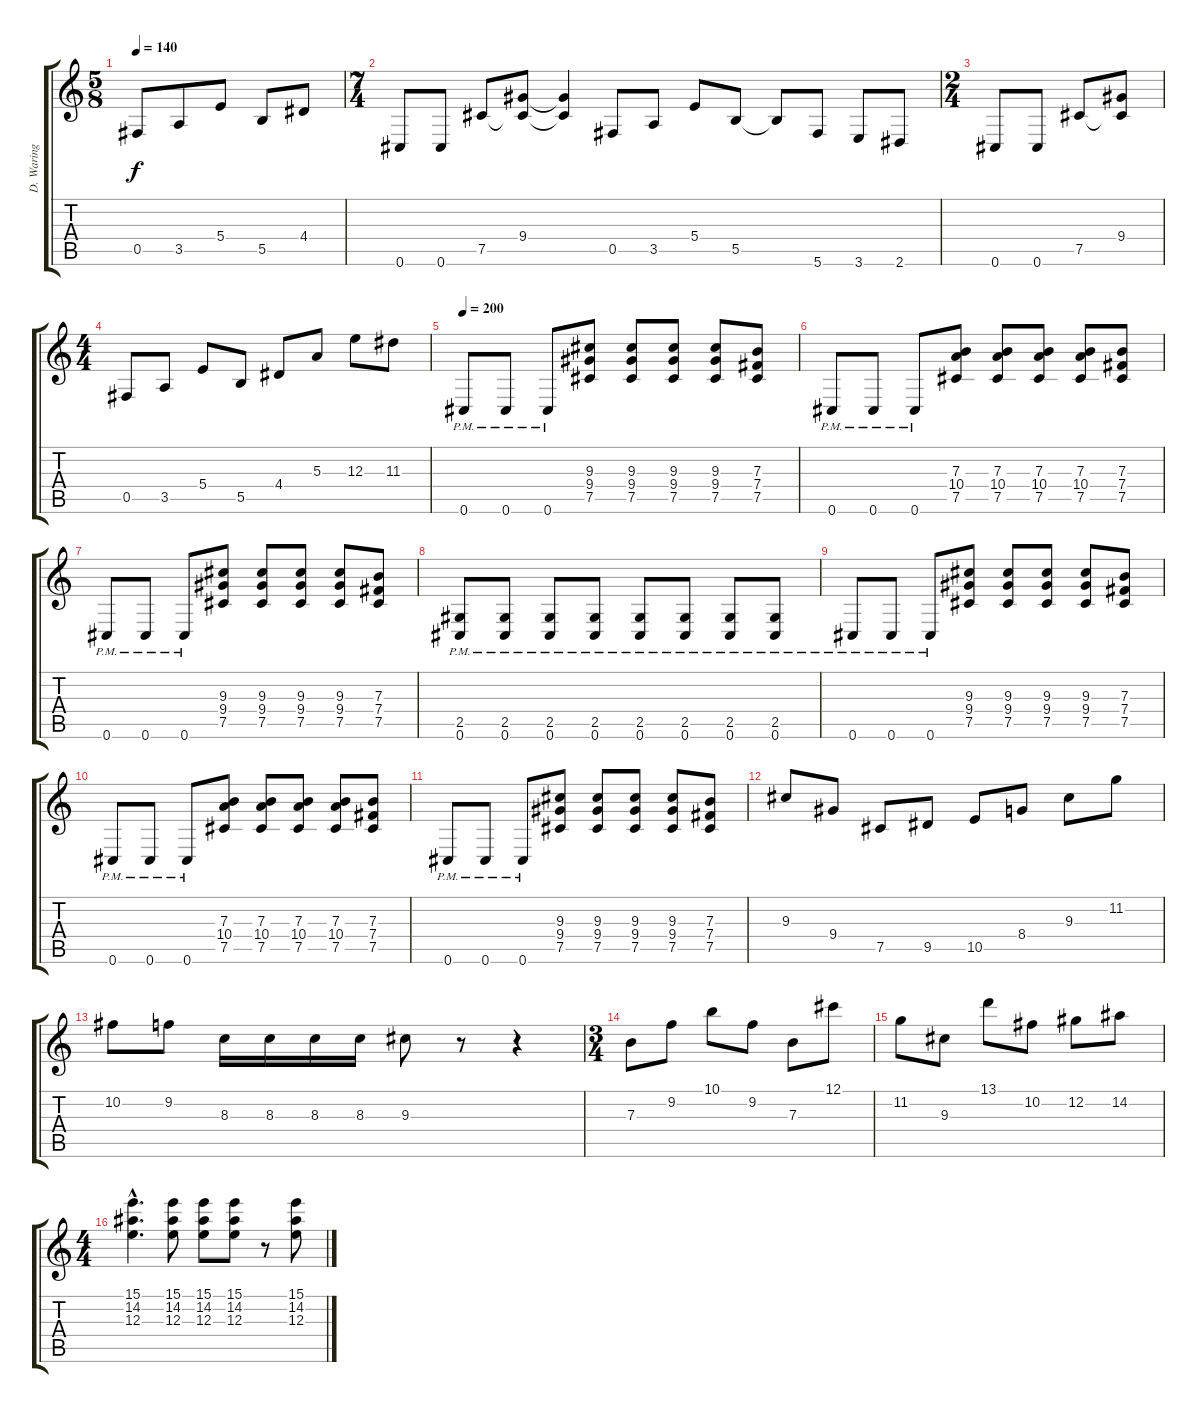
\track ("D. Waring Gtr." "D. Waring ") {instrument distortionguitar}
\staff {score tabs}
\tuning (Db4 Ab3 E3 B2 Gb2 Db2) {hide}
\ts (5 8)
\tempo 140
\clef g2
\ks c
0.5.8{dy f} 3.5.8 5.4.8 5.5.8 4.4.8 |
\ts (7 4)
0.6.8 0.6.8 7.5.8 (9.4 7.5{t}).8 (9.4{t} 7.5{t}).4 0.5.8 3.5.8 5.4.8 5.5.8 5.5{t}.8 5.6.8 3.6.8 2.6.8 |
\ts (2 4)
0.6.8 0.6.8 7.5.8 (9.4 7.5{t}).8 |
\ts (4 4)
0.5.8 3.5.8 5.4.8 5.5.8 4.4.8 5.3.8 12.3.8 11.3.8 |
\tempo 200
0.6{pm}.8 0.6{pm}.8 0.6{pm}.8 (9.3 9.4 7.5).8 (9.3 9.4 7.5).8 (9.3 9.4 7.5).8 (9.3 9.4 7.5).8 (7.3 7.4 7.5).8 |
0.6{pm}.8 0.6{pm}.8 0.6{pm}.8 (7.3 10.4 7.5).8 (7.3 10.4 7.5).8 (7.3 10.4 7.5).8 (7.3 10.4 7.5).8 (7.3 7.4 7.5).8 |
0.6{pm}.8 0.6{pm}.8 0.6{pm}.8 (9.3 9.4 7.5).8 (9.3 9.4 7.5).8 (9.3 9.4 7.5).8 (9.3 9.4 7.5).8 (7.3 7.4 7.5).8 |
(2.5{pm} 0.6{pm}).8 (2.5{pm} 0.6{pm}).8 (2.5{pm} 0.6{pm}).8 (2.5{pm} 0.6{pm}).8 (2.5{pm} 0.6{pm}).8 (2.5{pm} 0.6{pm}).8 (2.5{pm} 0.6{pm}).8 (2.5{pm} 0.6{pm}).8 |
0.6{pm}.8 0.6{pm}.8 0.6{pm}.8 (9.3 9.4 7.5).8 (9.3 9.4 7.5).8 (9.3 9.4 7.5).8 (9.3 9.4 7.5).8 (7.3 7.4 7.5).8 |
0.6{pm}.8 0.6{pm}.8 0.6{pm}.8 (7.3 10.4 7.5).8 (7.3 10.4 7.5).8 (7.3 10.4 7.5).8 (7.3 10.4 7.5).8 (7.3 7.4 7.5).8 |
0.6{pm}.8 0.6{pm}.8 0.6{pm}.8 (9.3 9.4 7.5).8 (9.3 9.4 7.5).8 (9.3 9.4 7.5).8 (9.3 9.4 7.5).8 (7.3 7.4 7.5).8 |
9.3.8 9.4.8 7.5.8 9.5.8 10.5.8 8.4.8 9.3.8 11.2.8 |
10.2.8 9.2.8 8.3.16 8.3.16 8.3.16 8.3.16 9.3.8 r.8 r.4 |
\ts (3 4)
7.3.8 9.2.8 10.1.8 9.2.8 7.3.8 12.1.8 |
11.2.8 9.3.8 13.1.8 10.2.8 12.2.8 14.2.8 |
\ts (4 4)
(15.1{hac} 14.2{hac} 12.3{hac}).4{d} (15.1 14.2 12.3).8 (15.1 14.2 12.3).8 (15.1 14.2 12.3).8 r.8 (15.1 14.2 12.3).8
